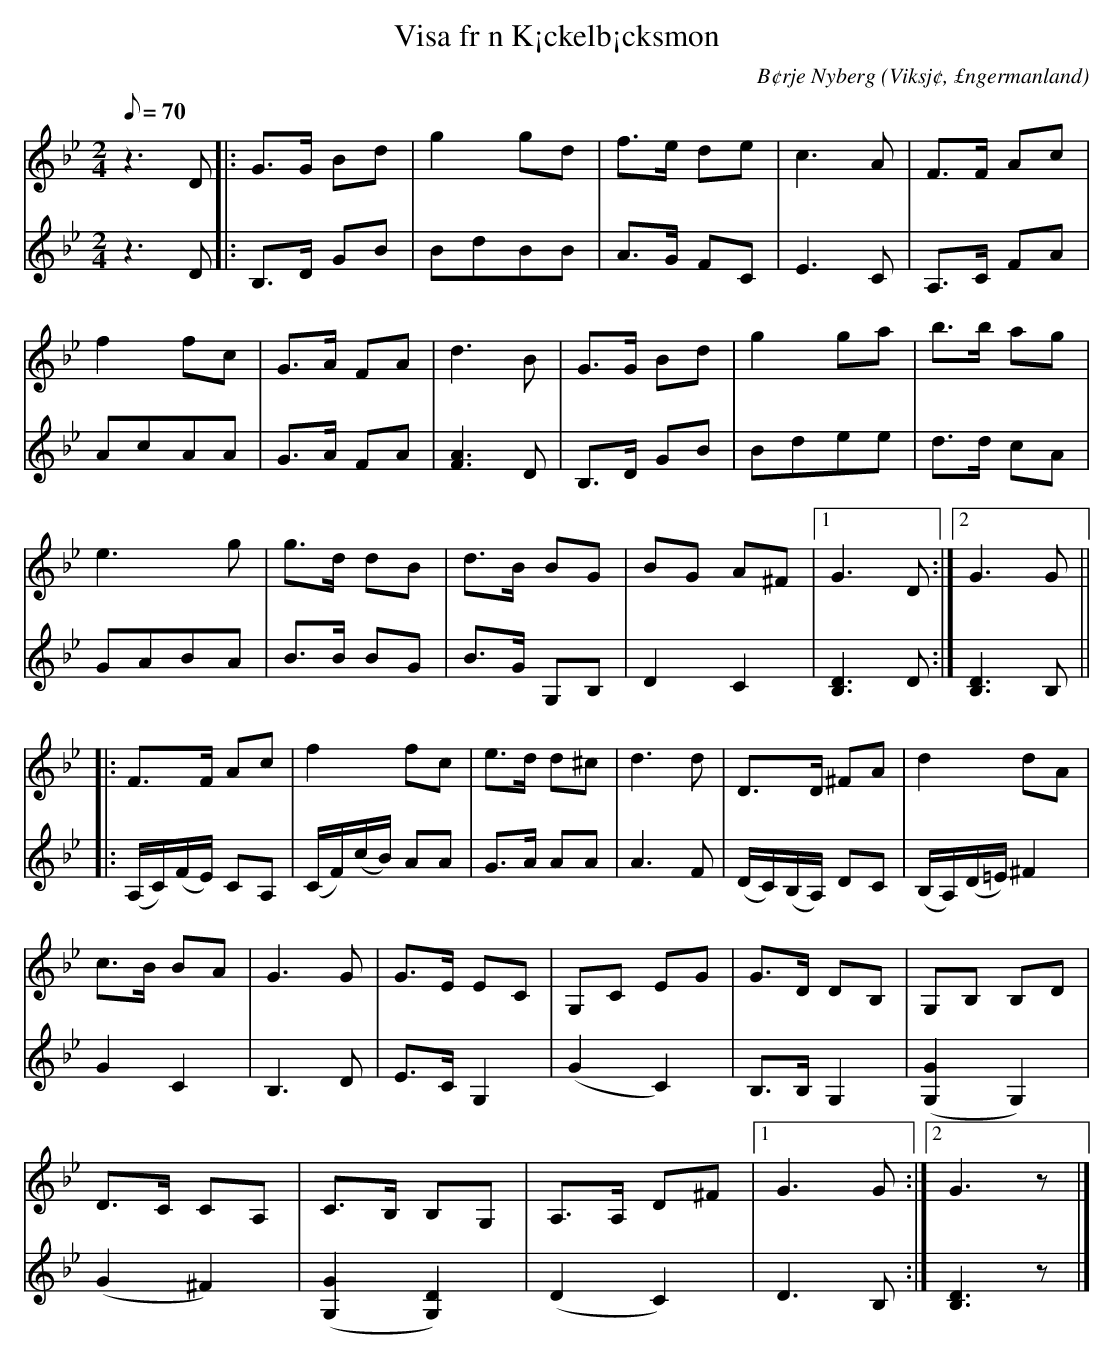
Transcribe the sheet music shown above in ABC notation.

X:1
T:Visa fr n K¡ckelb¡cksmon
C:B¢rje Nyberg
O:Viksj¢, £ngermanland
M:2/4
L:1/8
Q:70
K:Gm
V:1
z2> D2|: G>G Bd | g2 gd | f>e de | c2>A2 | F>F Ac |
f2 fc | G>A FA | d2>B2 | G>G Bd |g2 ga | b>b ag |
e2> g2 | g>d dB |d>B BG |BG A^F |1 G2> D2 :|2 G2> G2 ||
|: F>F Ac | f2 fc | e>d d^c | d2>d2 | D>D ^FA | d2 dA |
c>B BA |G2> G2 | G>E EC | G,C EG | G>D DB, | G,B, B,D |
D>C CA, | C>B, B,G, | A,>A, D^F |1 G2> G2 :|2 G2> z2 |]
V:2
z2> D2 |: B,>D GB | BdBB | A>G FC | E2>C2 | A,>C FA |
AcAA | G>A FA| [A2F2]> D2 | B,>D GB | Bdee | d>d cA |
GABA | B>B BG | B>G G,B, | D2C2 | [D2B,2]> D2 :| [D2B,2]> B,2 ||
|: (A,/2C/2)(F/2E/2) CA, | (C/2F/2)(c/2B/2) AA | G>A AA | A2> F2 | (D/2C/2)(B,/2A,/2) DC | (B,/2A,/2)(D/2=E/2) ^F2 |
G2 C2 | B,2> D2 | E>C G,2 |(G2 C2) | B,>B, G,2 | ([G,2G2] G,2) |
(G2 ^F2) | ([G2G,2] [D2G,2]) | (D2 C2) | D2> B,2 :| [D2B,2]> z2 |]
